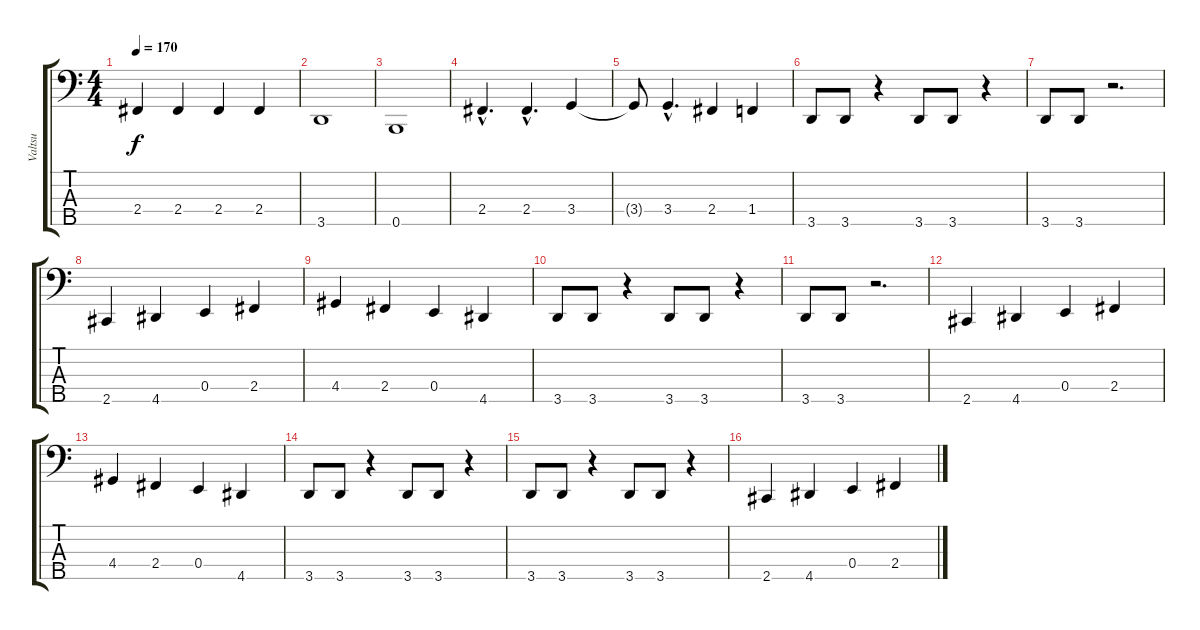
\track ("Valtsu" "Valtsu") {instrument electricbasspick}
\staff {score tabs}
\tuning (G2 D2 A1 E1 B0) {hide}
\ts (4 4)
\tempo 170
\clef f4
\ks c
2.4.4{dy f} 2.4.4 2.4.4 2.4.4 |
3.5.1 |
0.5.1 |
2.4{hac}.4{d} 2.4{hac}.4{d} 3.4.4 |
3.4{t}.8 3.4{hac}.4{d} 2.4.4 1.4.4 |
3.5.8 3.5.8 r.4 3.5.8 3.5.8 r.4 |
3.5.8 3.5.8 r.2{d} |
2.5.4 4.5.4 0.4.4 2.4.4 |
4.4.4 2.4.4 0.4.4 4.5.4 |
3.5.8 3.5.8 r.4 3.5.8 3.5.8 r.4 |
3.5.8 3.5.8 r.2{d} |
2.5.4 4.5.4 0.4.4 2.4.4 |
4.4.4 2.4.4 0.4.4 4.5.4 |
3.5.8 3.5.8 r.4 3.5.8 3.5.8 r.4 |
3.5.8 3.5.8 r.4 3.5.8 3.5.8 r.4 |
2.5.4 4.5.4 0.4.4 2.4.4
